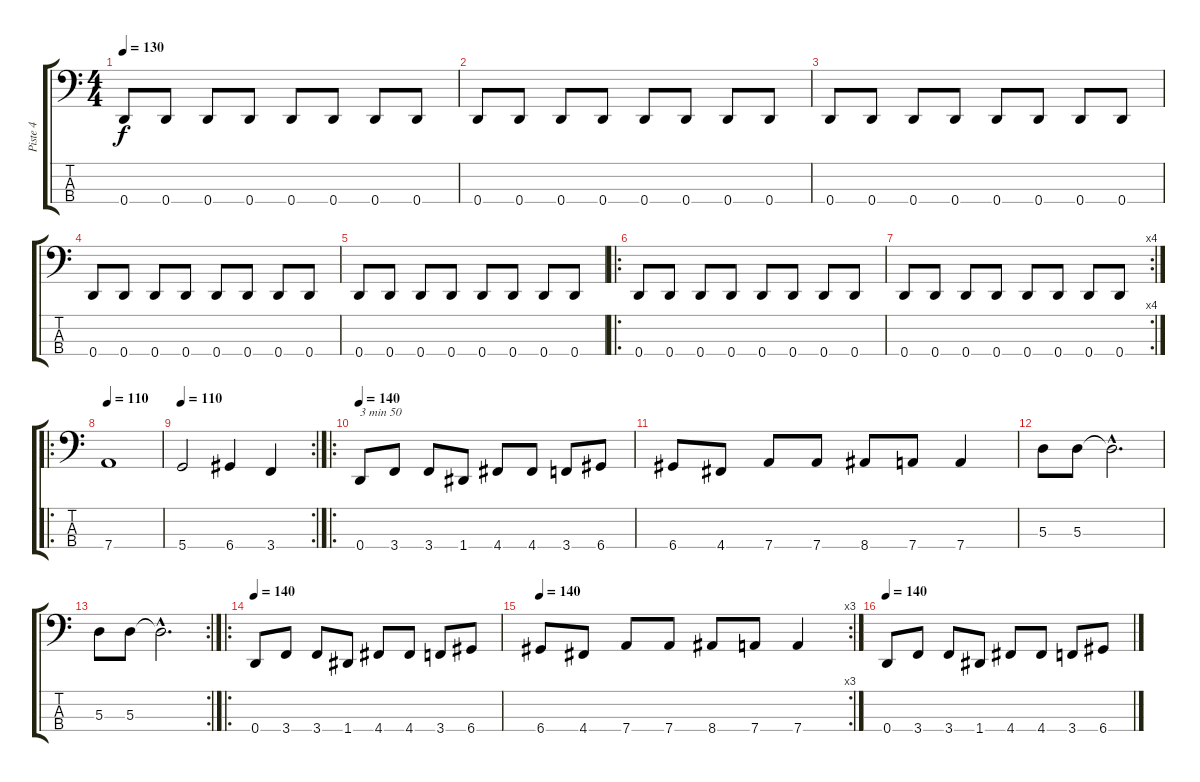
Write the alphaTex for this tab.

\track ("Piste 4" "Piste 4") {instrument electricbassfinger}
\staff {score tabs}
\tuning (G2 D2 A1 D1) {hide}
\ts (4 4)
\tempo 130
\clef f4
\ks c
0.4.8{dy f} 0.4.8 0.4.8 0.4.8 0.4.8 0.4.8 0.4.8 0.4.8 |
0.4.8 0.4.8 0.4.8 0.4.8 0.4.8 0.4.8 0.4.8 0.4.8 |
0.4.8 0.4.8 0.4.8 0.4.8 0.4.8 0.4.8 0.4.8 0.4.8 |
0.4.8 0.4.8 0.4.8 0.4.8 0.4.8 0.4.8 0.4.8 0.4.8 |
0.4.8 0.4.8 0.4.8 0.4.8 0.4.8 0.4.8 0.4.8 0.4.8 |
\ro
0.4.8 0.4.8 0.4.8 0.4.8 0.4.8 0.4.8 0.4.8 0.4.8 |
\rc 4
0.4.8 0.4.8 0.4.8 0.4.8 0.4.8 0.4.8 0.4.8 0.4.8 |
\ro
\tempo 110
7.4.1 |
\rc 2
\tempo 110
5.4.2 6.4.4 3.4.4 |
\ro
\tempo 140
0.4.8{txt "3 min 50"} 3.4.8 3.4.8 1.4.8 4.4.8 4.4.8 3.4.8 6.4.8 |
6.4.8 4.4.8 7.4.8 7.4.8 8.4.8 7.4.8 7.4.4 |
5.3.8 5.3.8 5.3{hac t}.2{d} |
\rc 2
5.3.8 5.3.8 5.3{hac t}.2{d} |
\ro
\tempo 140
0.4.8 3.4.8 3.4.8 1.4.8 4.4.8 4.4.8 3.4.8 6.4.8 |
\rc 3
\tempo 140
6.4.8 4.4.8 7.4.8 7.4.8 8.4.8 7.4.8 7.4.4 |
\tempo 140
0.4.8 3.4.8 3.4.8 1.4.8 4.4.8 4.4.8 3.4.8 6.4.8
